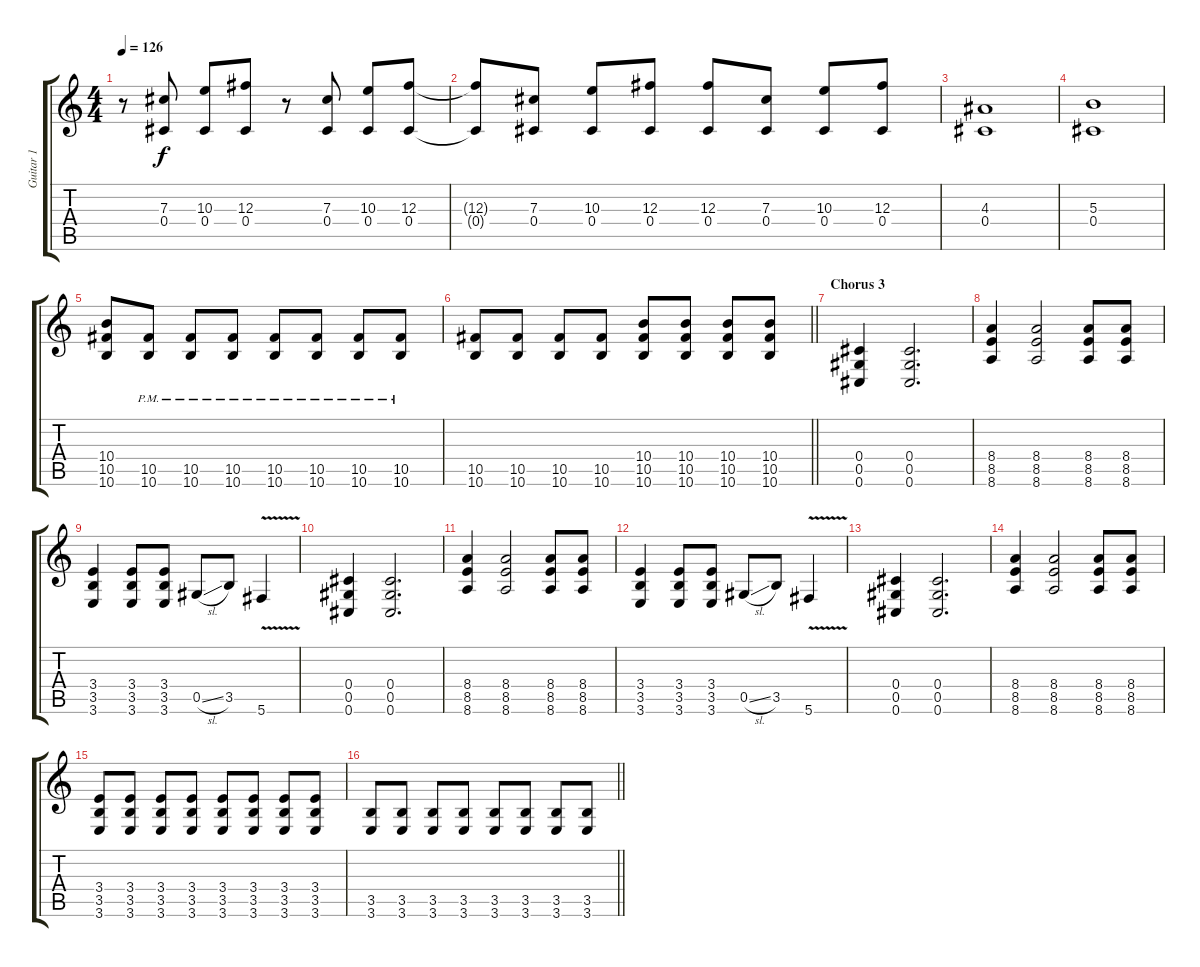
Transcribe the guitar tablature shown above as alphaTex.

\track ("Guitar 1" "Guitar 1") {instrument distortionguitar}
\staff {score tabs}
\tuning (Eb4 Bb3 Gb3 Db3 Ab2 Db2) {hide}
\ts (4 4)
\tempo 126
\clef g2
\ks c
r.8{dy f} (7.3 0.4).8 (10.3 0.4).8 (12.3 0.4).8 r.8 (7.3 0.4).8 (10.3 0.4).8 (12.3 0.4).8 |
(12.3{t} 0.4{t}).8 (7.3 0.4).8 (10.3 0.4).8 (12.3 0.4).8 (12.3 0.4).8 (7.3 0.4).8 (10.3 0.4).8 (12.3 0.4).8 |
(4.3 0.4).1 |
(5.3 0.4).1 |
(10.4 10.5 10.6).8 (10.5{pm} 10.6{pm}).8 (10.5{pm} 10.6{pm}).8 (10.5{pm} 10.6{pm}).8 (10.5{pm} 10.6{pm}).8 (10.5{pm} 10.6{pm}).8 (10.5{pm} 10.6{pm}).8 (10.5{pm} 10.6{pm}).8 |
\barLineRight lightlight
(10.5 10.6).8 (10.5 10.6).8 (10.5 10.6).8 (10.5 10.6).8 (10.4 10.5 10.6).8 (10.4 10.5 10.6).8 (10.4 10.5 10.6).8 (10.4 10.5 10.6).8 |
\section ("" "Chorus 3")
(0.4 0.5 0.6).4 (0.4 0.5 0.6).2{d} |
(8.4 8.5 8.6).4 (8.4 8.5 8.6).2 (8.4 8.5 8.6).8 (8.4 8.5 8.6).8 |
(3.4 3.5 3.6).4 (3.4 3.5 3.6).8 (3.4 3.5 3.6).8 0.5{sl}.8 3.5.8 5.6{v}.4 |
(0.4 0.5 0.6).4 (0.4 0.5 0.6).2{d} |
(8.4 8.5 8.6).4 (8.4 8.5 8.6).2 (8.4 8.5 8.6).8 (8.4 8.5 8.6).8 |
(3.4 3.5 3.6).4 (3.4 3.5 3.6).8 (3.4 3.5 3.6).8 0.5{sl}.8 3.5.8 5.6{v}.4 |
(0.4 0.5 0.6).4 (0.4 0.5 0.6).2{d} |
(8.4 8.5 8.6).4 (8.4 8.5 8.6).2 (8.4 8.5 8.6).8 (8.4 8.5 8.6).8 |
(3.4 3.5 3.6).8 (3.4 3.5 3.6).8 (3.4 3.5 3.6).8 (3.4 3.5 3.6).8 (3.4 3.5 3.6).8 (3.4 3.5 3.6).8 (3.4 3.5 3.6).8 (3.4 3.5 3.6).8 |
\barLineRight lightlight
(3.5 3.6).8 (3.5 3.6).8 (3.5 3.6).8 (3.5 3.6).8 (3.5 3.6).8 (3.5 3.6).8 (3.5 3.6).8 (3.5 3.6).8
